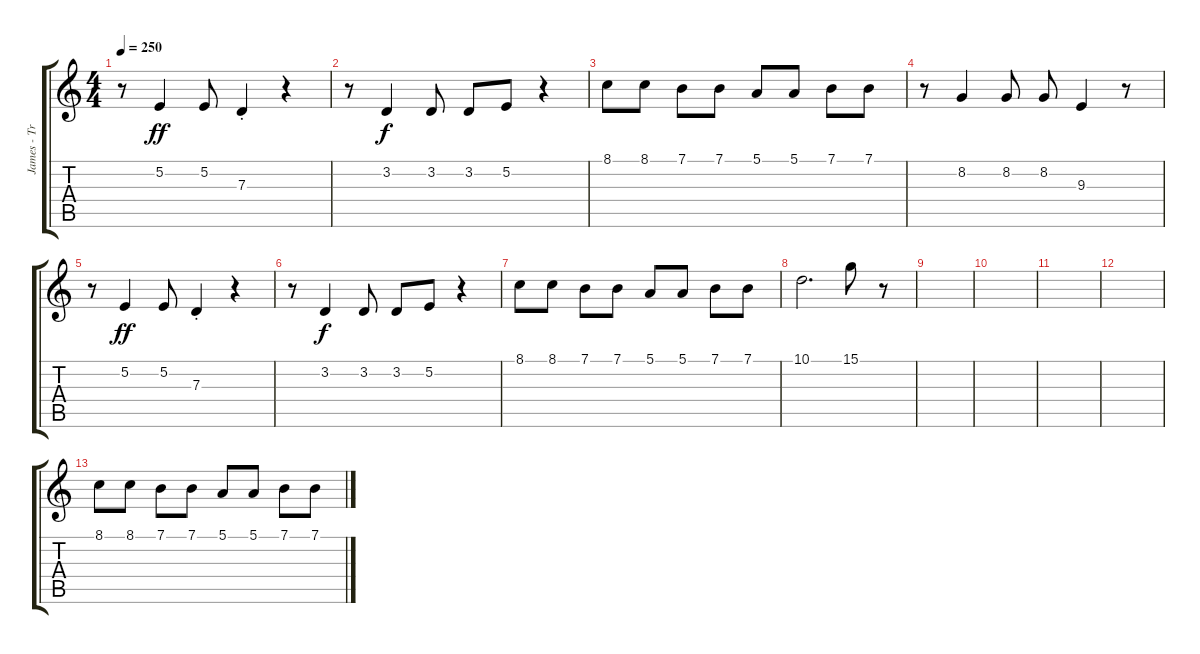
\track ("James - Trumpet" "James - Tr") {instrument trumpet}
\staff {score tabs}
\tuning (E4 B3 G3 D3 A2 E2) {hide}
\ts (4 4)
\tempo 250
\clef g2
\ks c
r.8{dy f} 5.2.4{dy ff} 5.2.8 7.3{st}.4 r.4 |
r.8 3.2.4{dy f} 3.2.8 3.2.8 5.2.8 r.4 |
8.1.8 8.1.8 7.1.8 7.1.8 5.1.8 5.1.8 7.1.8 7.1.8 |
r.8 8.2.4 8.2.8 8.2.8 9.3.4 r.8 |
r.8 5.2.4{dy ff} 5.2.8 7.3{st}.4 r.4 |
r.8 3.2.4{dy f} 3.2.8 3.2.8 5.2.8 r.4 |
8.1.8 8.1.8 7.1.8 7.1.8 5.1.8 5.1.8 7.1.8 7.1.8 |
10.1.2{d} 15.1.8 r.8 |
|
|
|
|
8.1.8 8.1.8 7.1.8 7.1.8 5.1.8 5.1.8 7.1.8 7.1.8
